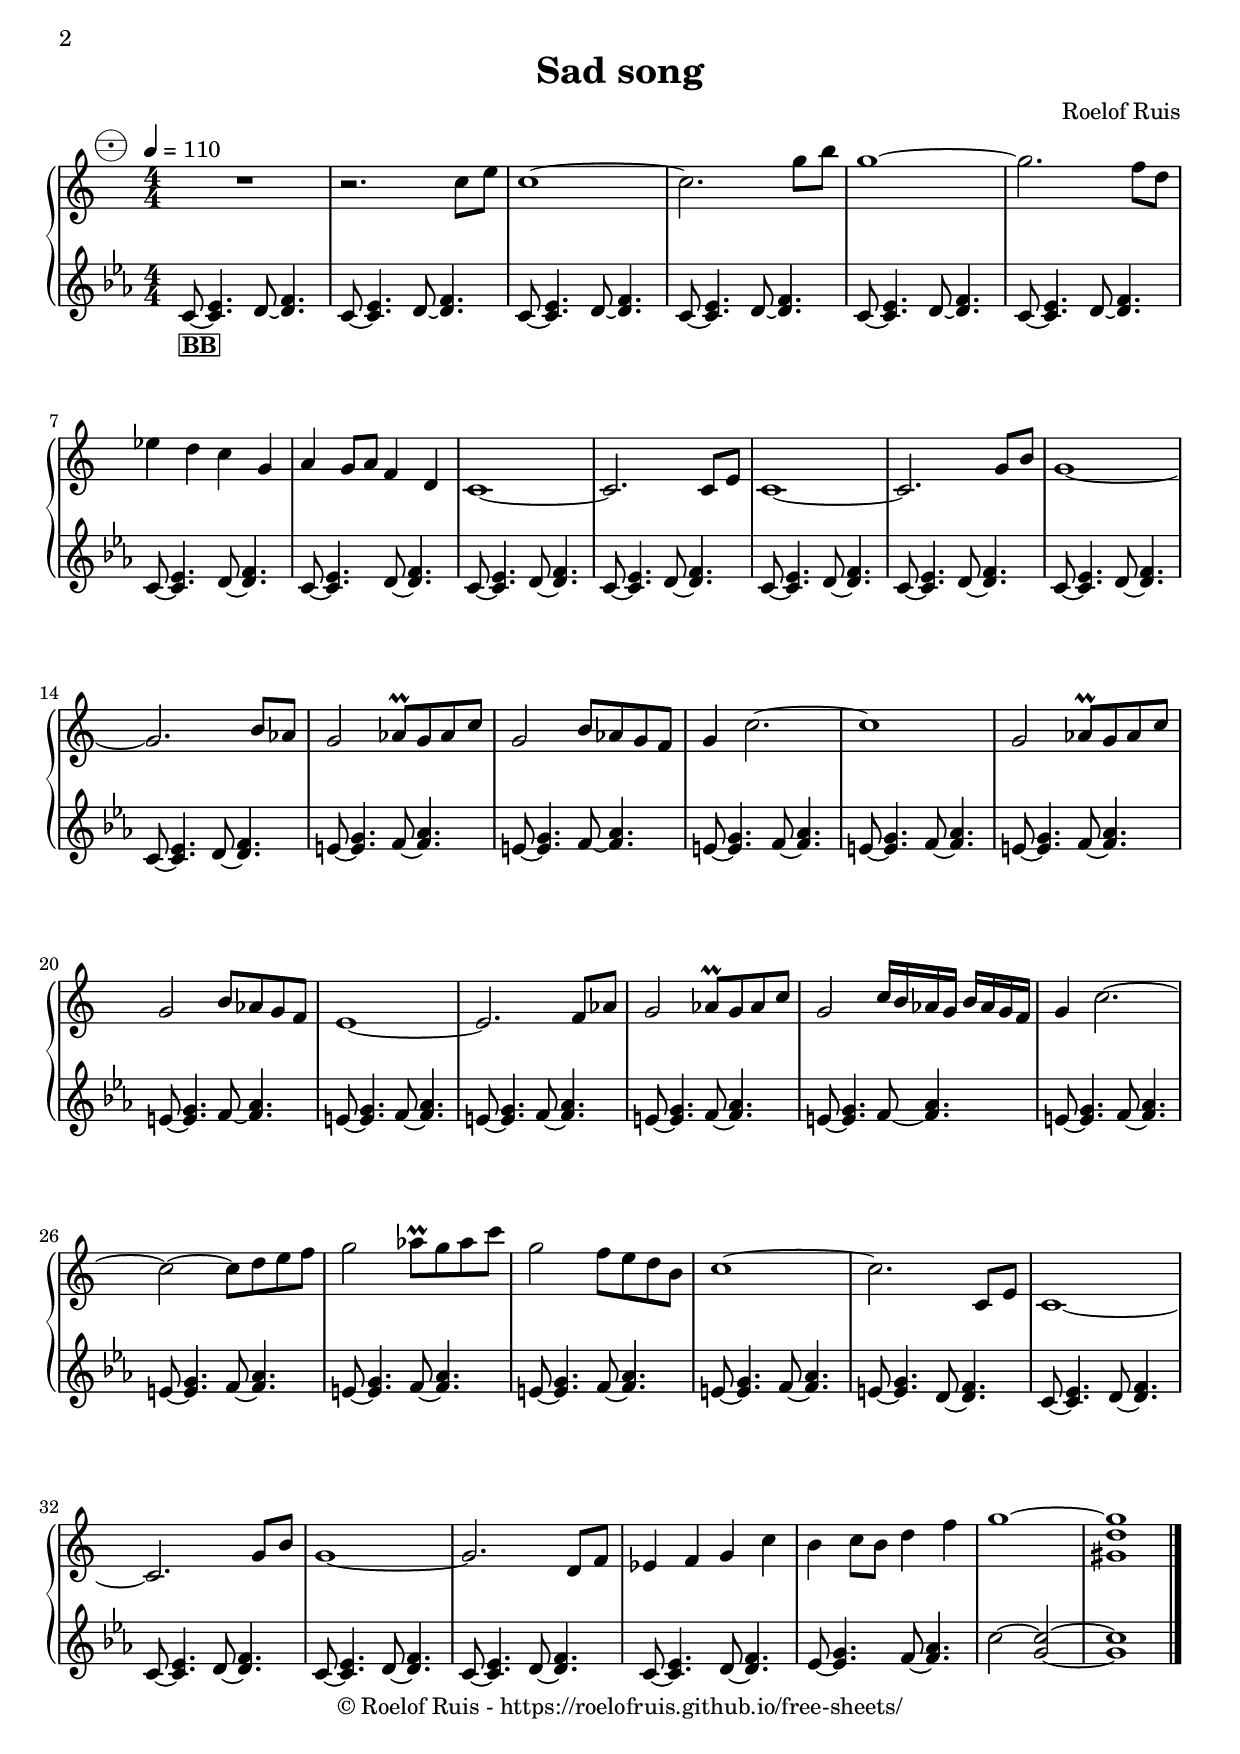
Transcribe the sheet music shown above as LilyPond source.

\version "2.20.0"

\include "../../shared_includes.ly"
\version "2.20.0"

% ---- Bellows ----
out = ^\markup { \musicglyph #"accordion.pull" }
in = ^\markup { \musicglyph #"accordion.push" }

outsub = _\markup { \musicglyph #"accordion.pull" }
insub = _\markup { \musicglyph #"accordion.push" }

% ---- Basses ----
mj = ^\markup { \bold \magnify #0.8 { \roman M } }
mn = ^\markup { \bold \magnify #0.8 { \roman m } }
spt = ^\markup { \bold \magnify #0.8 { \roman 7 } }
vsp = ^\markup { \bold \magnify #0.8 { \roman v7 } }

bbass = _\markup {\box {\bold{BB}}}
sbass = _\markup {\box {\bold{SB}}}

% ---- Registers ----

eightva = \markup {\italic \translate #'(1.8 . 0) \raise #2 \magnify #0.8 {"8va"}}
loco    = \markup {\italic \translate #'(1.8 . 0) \raise #2 \magnify #0.8 {"loco"}}

dot = \markup {
  \musicglyph #"accordion.dot"
}

freebass = \markup {
  \musicglyph #"accordion.freebass"
}

discant = \markup {
  \musicglyph #"accordion.discant"
}

fbrega = ^\markup {
  \whiteout
  \combine
  \freebass
  \raise #1.5 \dot
}

fbregz = ^\markup {
  \whiteout
  \combine
  \freebass
  \raise #0.5 \dot
}

fbregza = ^\markup {
  \whiteout
  \combine
  \freebass
  \combine
  \raise #0.5 \dot
  \raise #1.5 \dot
}

regz = ^\markup {
  \whiteout
  \combine
  \discant
  \raise #0.5 \dot
}

regez = ^\markup {
  \whiteout
  \combine
  \discant
    \combine
    \raise #0.5 \dot
    \eightva
}

rega = ^\markup {
  \whiteout
  \combine
  \discant
  \raise #1.5 \dot
}

regzdba = ^\markup {
  \whiteout
  \combine
  \discant
  \combine
    \raise #0.5 \dot
    \combine
      \raise #1.5 \dot
      \translate #'(-1 . 0) \raise #1.5 \dot
}

regdbav = ^\markup {
  \whiteout
  \combine
  \discant
  \combine
    \raise #2.5 \dot
    \combine
      \raise #1.5 \dot
      \translate #'(-1 . 0) \raise #1.5 \dot
}

regav = ^\markup {
  \whiteout
  \combine
  \discant
  \combine
    \raise #2.5 \dot
    \raise #1.5 \dot
}

regdbaz = ^\markup {
  \whiteout
  \combine
  \discant
  \combine
    \raise #0.5 \dot
    \combine
      \raise #1.5 \dot
      \translate #'(-1 . 0) \raise #1.5 \dot
}

regdba = ^\markup {
  \whiteout
  \combine
  \discant
  \combine
    \raise #1.5 \dot
    \translate #'(-1 . 0) \raise #1.5 \dot
}

regza = ^\markup {
  \whiteout
  \combine
  \discant
  \combine
    \raise #0.5 \dot
    \raise #1.5 \dot
}

regeza = ^\markup {
  \whiteout
  \combine
  \discant
  \combine
    \raise #0.5 \dot
    \combine
      \raise #1.5 \dot
      \eightva
}

regzv = ^\markup {
  \whiteout
  \combine
  \discant
  \combine
    \raise #0.5 \dot
    \raise #2.5 \dot
}

regzav = ^\markup {
  \whiteout
  \combine
  \discant
  \combine
    \raise #2.5 \dot
    \combine
      \raise #1.5 \dot
      \raise #0.5 \dot
}

regezv = ^\markup {
  \whiteout
  \combine
  \discant
  \combine
    \raise #0.5 \dot
    \combine
      \raise #2.5 \dot
      \eightva
}

regzacv = ^\markup {
  \whiteout
  \combine
  \discant
  \combine
    \raise #2.5 \dot
    \combine
      \translate #'(-1 . 0) \raise #1.5 \dot
      \raise #0.5 \dot
}

regzacvl = ^\markup {
  \whiteout
  \combine
  \discant
  \combine
    \raise #2.5 \dot
    \combine
      \translate #'(-1 . 0) \raise #1.5 \dot
      \combine
        \raise # 0.5 \dot
        \loco
}

regzdbav = ^\markup {
  \whiteout
  \combine
  \discant
  \combine
    \raise #2.5 \dot
    \combine
      \raise #1.5 \dot
      \combine
      \translate #'(-1 . 0) \raise #1.5 \dot
      \raise #0.5 \dot
}









% ---- Other functionality ----

simile = \markup "simile"
subp = _\markup{ \italic sub \dynamic p }


rightHand = \new Staff {
    \set Staff.midiInstrument = #"Accordion"
    \tempo 4 = 110
    \key c \major
    \clef treble
    \numericTimeSignature
    \time 4/4
    \relative c'' {
      R1-\tweak #'X-offset #5 \rega
      r2. c8 e |
      c1~ |
      c2. g'8  b |
      g1~ |
      g2. f8 d |
      es4 d c g |
      a g8 a f4 d |
      c1~ |
      c2. c8 e |
      c1~ |
      c2. g'8 b |
      g1~ |
      g2. b8 as |
      g2 as8\prall g as c |
      g2 b8 as g f |
      g4 c2.~ |
      c1 |
      g2 as8\prall g as c |
      g2 b8 as g f |
      e1~ |
      e2. f8 as |
      g2 as8\prall g as c |
      g2 c16 b as g b as g f |
      g4 c2.~ |
      c2~ c8 d e f |
      g2 as8\prall g as c |
      g2 f8 e d b |
      c1~ |
      c2. c,8 e |
      c1~ |
      c2. g'8 b |
      g1~ |
      g2. d8 f |
      es4 f g c |
      b4 c8 b d4 f |
      g1~ |
      <g d gis,>1 |
      \bar "|."
      
    }
}

leftHand = \new Staff {
    \set Staff.midiInstrument = #"Accordion"
    \key c \minor
    \clef treble
    \numericTimeSignature
    \time 4/4
    \relative c' {
      c8~_\bbass <c es>4. d8~ <d f>4. |
      c8~ <c es>4. d8~ <d f>4. |
      c8~ <c es>4. d8~ <d f>4. |
      c8~ <c es>4. d8~ <d f>4. |
      c8~ <c es>4. d8~ <d f>4. |
      c8~ <c es>4. d8~ <d f>4. |
      c8~ <c es>4. d8~ <d f>4. |
      c8~ <c es>4. d8~ <d f>4. |
      c8~ <c es>4. d8~ <d f>4. |
      c8~ <c es>4. d8~ <d f>4. |
      c8~ <c es>4. d8~ <d f>4. |
      c8~ <c es>4. d8~ <d f>4. |
      c8~ <c es>4. d8~ <d f>4. |
      c8~ <c es>4. d8~ <d f>4. |
      e8~ <e g>4. f8~ <f as>4. |
      e8~ <e g>4. f8~ <f as>4. |
      e8~ <e g>4. f8~ <f as>4. |
      e8~ <e g>4. f8~ <f as>4. |
      e8~ <e g>4. f8~ <f as>4. |
      e8~ <e g>4. f8~ <f as>4. |
      e8~ <e g>4. f8~ <f as>4. |
      e8~ <e g>4. f8~ <f as>4. |
      e8~ <e g>4. f8~ <f as>4. |
      e8~ <e g>4. f8~ <f as>4. |
      e8~ <e g>4. f8~ <f as>4. |
      e8~ <e g>4. f8~ <f as>4. |
      e8~ <e g>4. f8~ <f as>4. |
      e8~ <e g>4. f8~ <f as>4. |
      e8~ <e g>4. f8~ <f as>4. |
      e8~ <e g>4. d8~ <d f>4. |
      c8~ <c es>4. d8~ <d f>4. |
      c8~ <c es>4. d8~ <d f>4. |
      c8~ <c es>4. d8~ <d f>4. |
      c8~ <c es>4. d8~ <d f>4. |
      c8~ <c es>4. d8~ <d f>4. |
      es8~ <es g>4. f8~ <f as>4. |
      c'2~ <c~ g~>2 |
      <c~ g~>1 |
      \bar "|."
      
    }
}

\book {

  \header {
    title = "Sad song"
    composer = "Roelof Ruis"
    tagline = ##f
    instrumentName = "Accordion Solo"
    year = "2016"
    description = "One of a series of songs I wrote for one of my students for practicing with the free-bass system. Notice the two hands playing in different keys."
    info = "For free bass - Difficulty: Medium/Easy"
    permission = "Licensed under the Creative Commons Attribution-NoDerivatives 4.0 International License."
    projecturl = \githuburl
    version = "January 2021"
  }

  \paper {
    max-systems-per-page = 6
    min-systems-per-page = 5
    indent = 0.0
    ragged-last-bottom = ##f
    print-all-headers = ##t
    
    bookTitleMarkup = \markup {
      \column {
        \vspace #3
        \fill-line { \fontsize #8 \fromproperty #'header:title }
        \vspace #2
        \fill-line { \fontsize #6 \italic \fromproperty #'header:composer }
        \vspace #.5
        \fill-line { \fontsize #2 \fromproperty #'header:year }
        \vspace #3
        \fill-line { \fontsize #4 \fromproperty #'header:instrumentName }
        \vspace #10
        \override #'(line-width . 55)
        \fontsize #1
        \justify-field #'header:description
        \vspace #1
        \fontsize #1
        \justify-field #'header:info
        \vspace #4
        \override #'(line-width . 55)
        \fontsize #1
        \justify-field #'header:permission
        \vspace #1
        \vspace #15
        \justify { \char ##x00A9 Roelof Ruis \concat { " - Version " \fromproperty #'header:version } }
        \typewriter { \fromproperty #'header:projecturl }
      }
    }
    
    oddFooterMarkup = \markup {
      \fill-line {
        \center-column {
          \if \should-print-page-number
          \line { \char ##x00A9 Roelof Ruis - \fromproperty #'header:projecturl }
        }
      }
    }  
  }

  \score {
    \header {
      breakbefore = ##t
    }

    <<
    \new GrandStaff {
      <<
        \rightHand
	\leftHand
      >>
    }
    >>

    \layout {}
    
    \midi {}
  }
}
